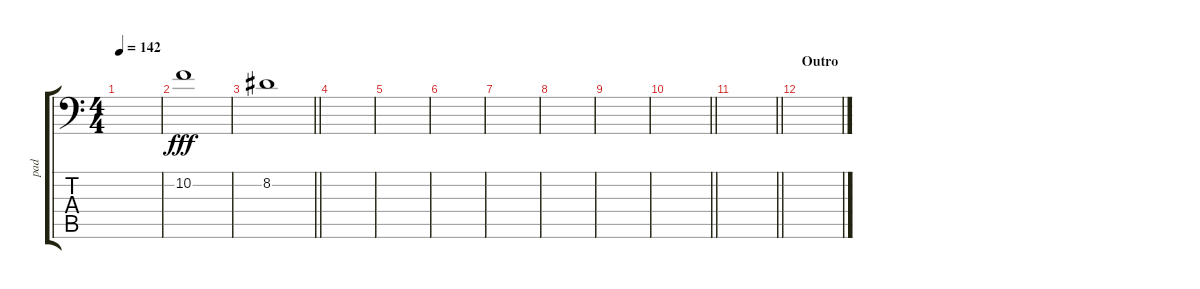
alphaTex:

\track ("pad" "pad") {instrument pad2warm}
\staff {score tabs}
\tuning (C4 G3 Eb3 Bb2 F2 Bb1) {hide}
\ts (4 4)
\tempo 142
\clef f4
\ks c
|
10.2.1{dy fff} |
\barLineRight lightlight
8.2.1 |
|
|
|
|
|
|
\barLineRight lightlight
|
\barLineRight lightlight
|
\section ("" "Outro")
